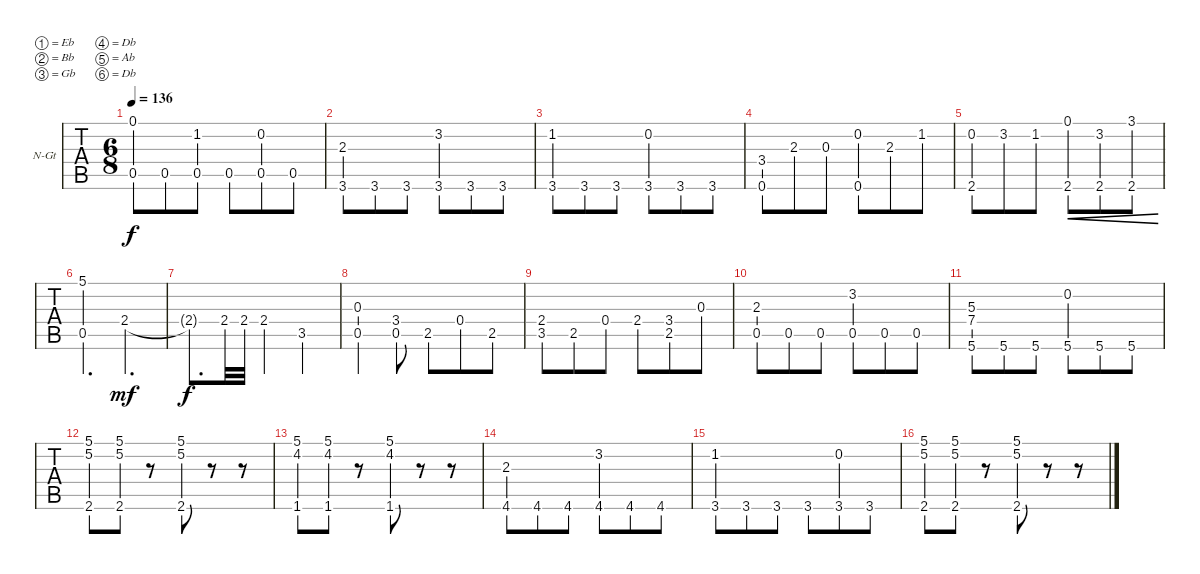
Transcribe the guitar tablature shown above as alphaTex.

\defaultSystemsLayout 4
\bracketExtendMode groupsimilarinstruments
\firstSystemTrackNameOrientation horizontal
\otherSystemsTrackNameOrientation horizontal
\track ("Nylon Guitar" "N-Gt") {instrument acousticguitarnylon}
\staff {tabs}
\tuning (Eb4 Bb3 Gb3 Db3 Ab2 Db2)
\ts (6 8)
\tempo 136
\clef g2
\ks c
(0.1 0.5).8{dy f} 0.5.8 (0.5 1.2).8 0.5.8 (0.5 0.2).8 0.5.8 |
(2.3 3.6).8 3.6.8 3.6.8 (3.6 3.2).8 3.6.8 3.6.8 |
(3.6 1.2).8 3.6.8 3.6.8 (3.6 0.2).8 3.6.8 3.6.8 |
(3.4 0.6).8 2.3.8 0.3.8 (0.2 0.6).8 2.3.8 1.2.8 |
(0.2 2.6).8 3.2.8 1.2.8 (0.1 2.6).8{cre} (3.2 2.6).8{cre} (3.1 2.6).8{cre} |
(5.1 0.5).4{d} 2.4.4{d dy mf} |
2.4{t}.8{d dy f} 2.4.32 2.4.32 2.4.4 3.5.4 |
(0.5 0.3).4 (3.4 0.5).8 2.5.8 0.4.8 2.5.8 |
(2.4 3.5).8 2.5.8 0.4.8 2.4.8 (3.4 2.5).8 0.3.8 |
(2.3 0.5).8 0.5.8 0.5.8 (0.5 3.2).8 0.5.8 0.5.8 |
(5.3 7.4 5.6).8 5.6.8 5.6.8 (5.6 0.2).8 5.6.8 5.6.8 |
(5.2 5.1 2.6).8 (5.1 5.2 2.6).8 r.8 (5.1{st} 5.2{st} 2.6{st}).8 r.8 r.8 |
(5.1 4.2 1.6).8 (4.2 5.1 1.6).8 r.8 (4.2{st} 5.1{st} 1.6{st}).8 r.8 r.8 |
(2.3 4.6).8 4.6.8 4.6.8 (4.6 3.2).8 4.6.8 4.6.8 |
(1.2 3.6).8 3.6.8 3.6.8 3.6.8 (3.6 0.2).8 3.6.8 |
(2.6 5.2 5.1).8 (2.6 5.1 5.2).8 r.8 (2.6 5.2{st} 5.1{st}).8 r.8 r.8
